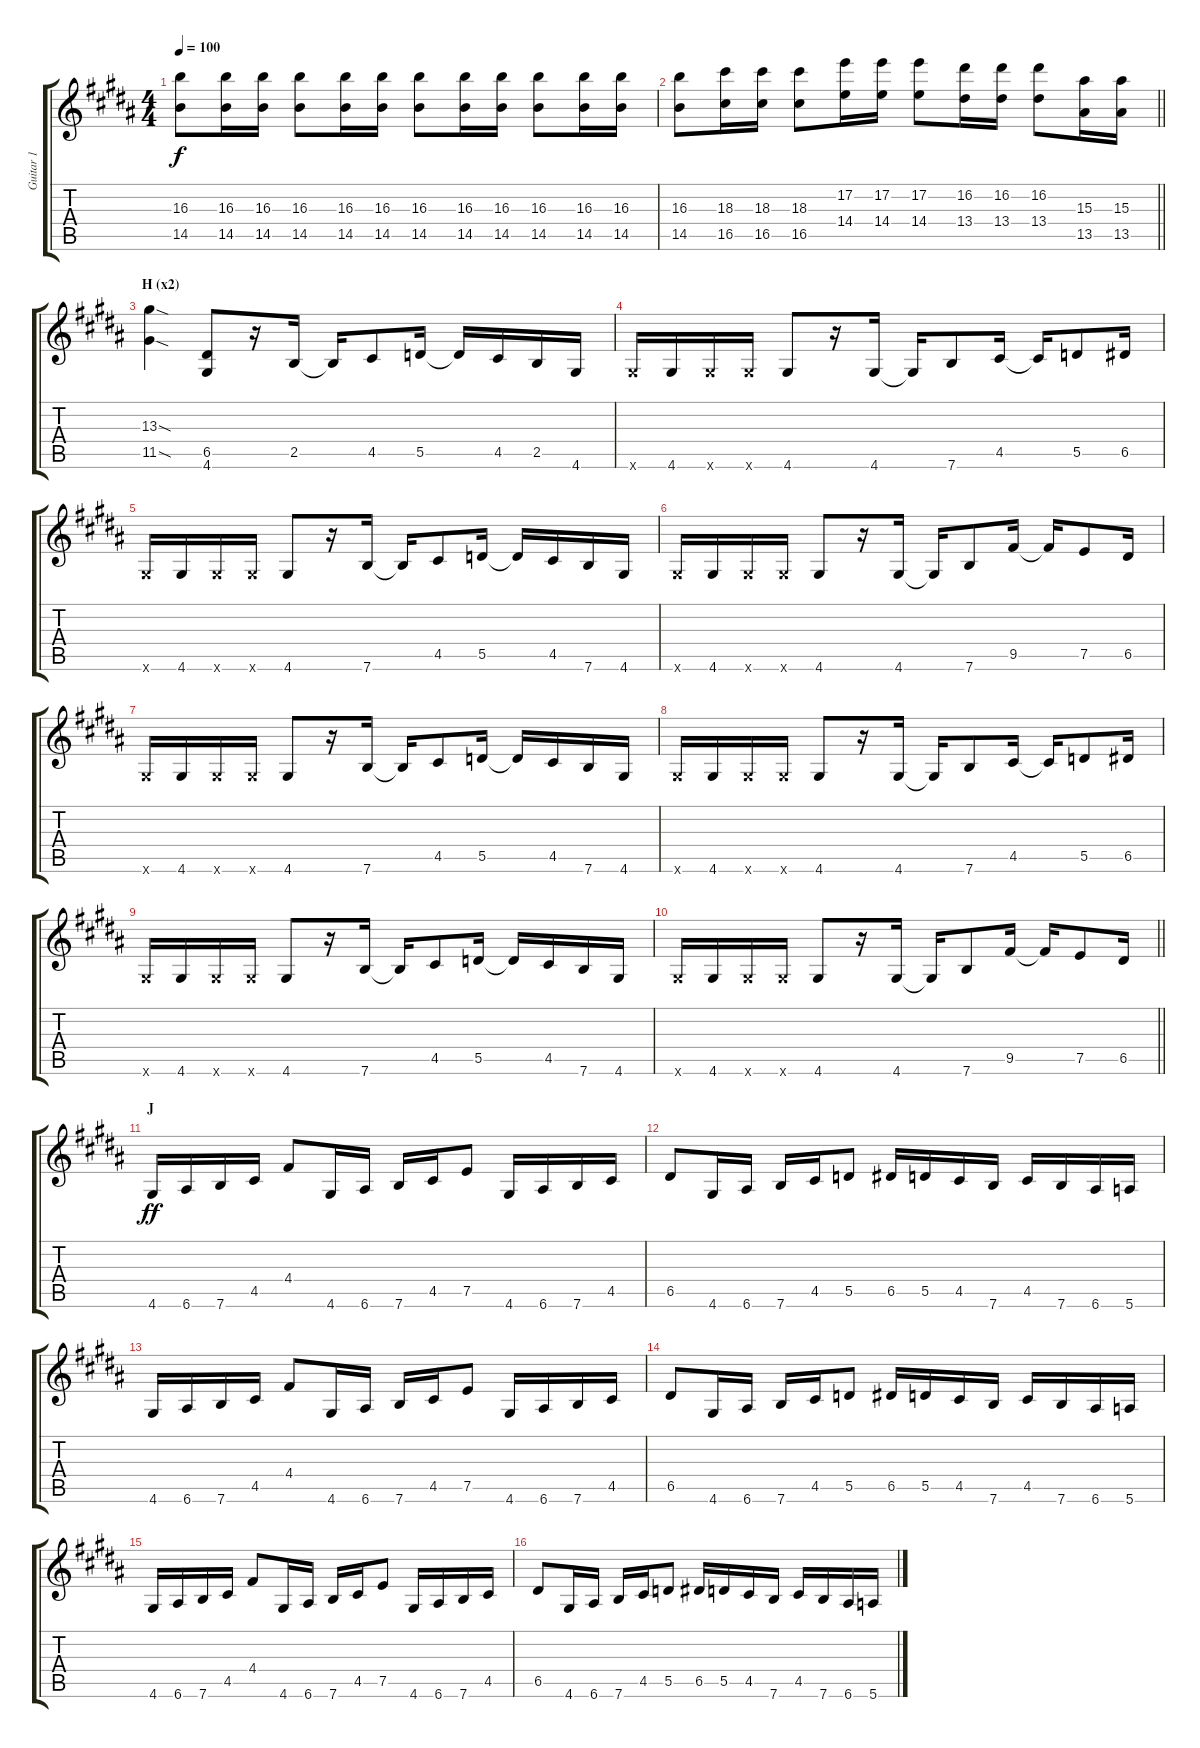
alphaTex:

\track ("Guitar 1" "Guitar 1") {instrument distortionguitar}
\staff {score tabs}
\tuning (E4 B3 G3 D3 A2 E2) {hide}
\ts (4 4)
\tempo 100
\clef g2
\ks b
(16.3 14.5).8{dy f} (16.3 14.5).16 (16.3 14.5).16 (16.3 14.5).8 (16.3 14.5).16 (16.3 14.5).16 (16.3 14.5).8 (16.3 14.5).16 (16.3 14.5).16 (16.3 14.5).8 (16.3 14.5).16 (16.3 14.5).16 |
\barLineRight lightlight
(16.3 14.5).8 (18.3 16.5).16 (18.3 16.5).16 (18.3 16.5).8 (17.2 14.4).16 (17.2 14.4).16 (17.2 14.4).8 (16.2 13.4).16 (16.2 13.4).16 (16.2 13.4).8 (15.3 13.5).16 (15.3 13.5).16 |
\section ("" "H (x2)")
(13.3{sod} 11.5{sod}).4 (6.5 4.6).8{balance 0} r.16 2.5.16 2.5{t}.16 4.5.8 5.5.16 5.5{t}.16 4.5.16 2.5.16 4.6.16 |
4.6{x}.16 4.6.16 4.6{x}.16 4.6{x}.16 4.6.8 r.16 4.6.16 4.6{t}.16 7.6.8 4.5.16 4.5{t}.16 5.5.8 6.5.16 |
4.6{x}.16 4.6.16 4.6{x}.16 4.6{x}.16 4.6.8 r.16 7.6.16 7.6{t}.16 4.5.8 5.5.16 5.5{t}.16 4.5.16 7.6.16 4.6.16 |
4.6{x}.16 4.6.16 4.6{x}.16 4.6{x}.16 4.6.8 r.16 4.6.16 4.6{t}.16 7.6.8 9.5.16 9.5{t}.16 7.5.8 6.5.16 |
4.6{x}.16 4.6.16 4.6{x}.16 4.6{x}.16 4.6.8 r.16 7.6.16 7.6{t}.16 4.5.8 5.5.16 5.5{t}.16 4.5.16 7.6.16 4.6.16 |
4.6{x}.16 4.6.16 4.6{x}.16 4.6{x}.16 4.6.8 r.16 4.6.16 4.6{t}.16 7.6.8 4.5.16 4.5{t}.16 5.5.8 6.5.16 |
4.6{x}.16 4.6.16 4.6{x}.16 4.6{x}.16 4.6.8 r.16 7.6.16 7.6{t}.16 4.5.8 5.5.16 5.5{t}.16 4.5.16 7.6.16 4.6.16 |
\barLineRight lightlight
4.6{x}.16 4.6.16 4.6{x}.16 4.6{x}.16 4.6.8 r.16 4.6.16 4.6{t}.16 7.6.8 9.5.16 9.5{t}.16 7.5.8 6.5.16 |
\section ("" "J")
4.6.16{dy ff} 6.6.16 7.6.16 4.5.16 4.4.8 4.6.16 6.6.16 7.6.16 4.5.16 7.5.8 4.6.16 6.6.16 7.6.16 4.5.16 |
6.5.8 4.6.16 6.6.16 7.6.16 4.5.16 5.5.8 6.5.16 5.5.16 4.5.16 7.6.16 4.5.16 7.6.16 6.6.16 5.6.16 |
4.6.16 6.6.16 7.6.16 4.5.16 4.4.8 4.6.16 6.6.16 7.6.16 4.5.16 7.5.8 4.6.16 6.6.16 7.6.16 4.5.16 |
6.5.8 4.6.16 6.6.16 7.6.16 4.5.16 5.5.8 6.5.16 5.5.16 4.5.16 7.6.16 4.5.16 7.6.16 6.6.16 5.6.16 |
4.6.16 6.6.16 7.6.16 4.5.16 4.4.8 4.6.16 6.6.16 7.6.16 4.5.16 7.5.8 4.6.16 6.6.16 7.6.16 4.5.16 |
6.5.8 4.6.16 6.6.16 7.6.16 4.5.16 5.5.8 6.5.16 5.5.16 4.5.16 7.6.16 4.5.16 7.6.16 6.6.16 5.6.16
